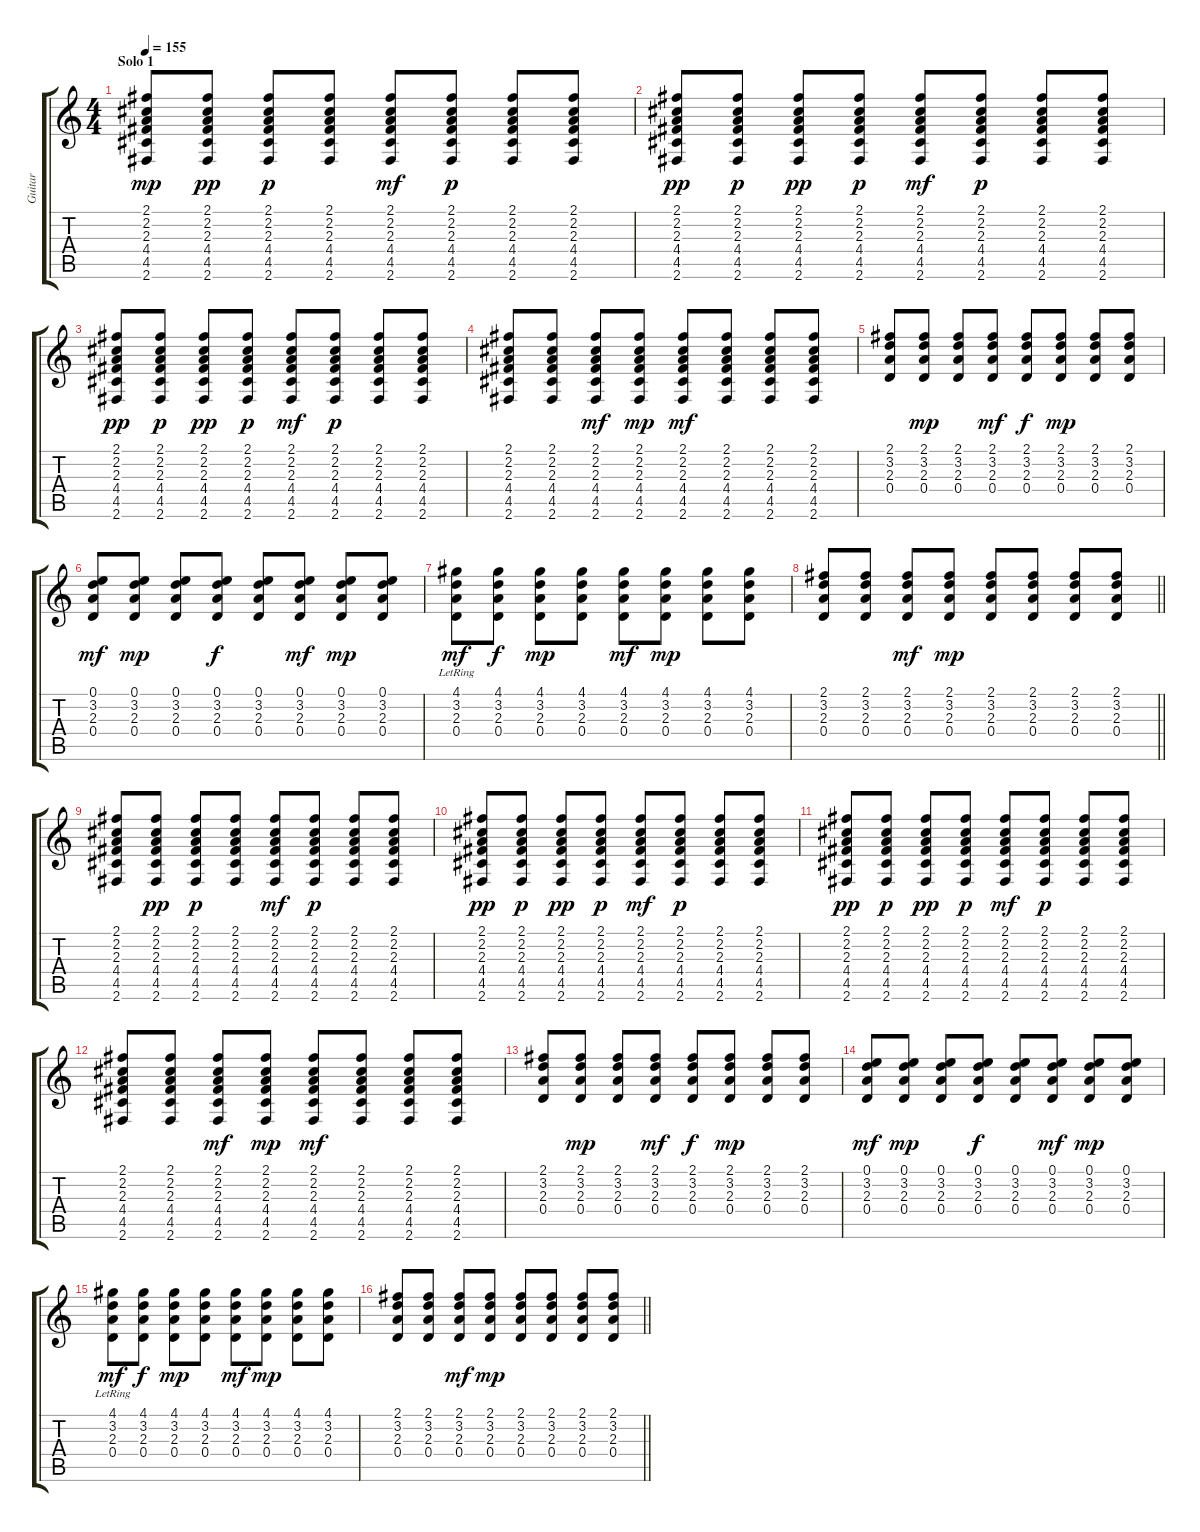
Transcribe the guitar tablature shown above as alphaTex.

\track ("Guitar" "Guitar") {instrument acousticguitarsteel}
\staff {score tabs}
\tuning (E4 B3 G3 D3 A2 E2) {hide}
\ts (4 4)
\section ("" "Solo 1")
\tempo 155
\clef g2
\ks c
(2.1 2.2 2.3 4.4 4.5 2.6).8{dy mp} (2.1 2.2 2.3 4.4 4.5 2.6).8{dy pp} (2.1 2.2 2.3 4.4 4.5 2.6).8{dy p} (2.1 2.2 2.3 4.4 4.5 2.6).8 (2.1 2.2 2.3 4.4 4.5 2.6).8{dy mf} (2.1 2.2 2.3 4.4 4.5 2.6).8{dy p} (2.1 2.2 2.3 4.4 4.5 2.6).8 (2.1 2.2 2.3 4.4 4.5 2.6).8 |
(2.1 2.2 2.3 4.4 4.5 2.6).8{dy pp} (2.1 2.2 2.3 4.4 4.5 2.6).8{dy p} (2.1 2.2 2.3 4.4 4.5 2.6).8{dy pp} (2.1 2.2 2.3 4.4 4.5 2.6).8{dy p} (2.1 2.2 2.3 4.4 4.5 2.6).8{dy mf} (2.1 2.2 2.3 4.4 4.5 2.6).8{dy p} (2.1 2.2 2.3 4.4 4.5 2.6).8 (2.1 2.2 2.3 4.4 4.5 2.6).8 |
(2.1 2.2 2.3 4.4 4.5 2.6).8{dy pp} (2.1 2.2 2.3 4.4 4.5 2.6).8{dy p} (2.1 2.2 2.3 4.4 4.5 2.6).8{dy pp} (2.1 2.2 2.3 4.4 4.5 2.6).8{dy p} (2.1 2.2 2.3 4.4 4.5 2.6).8{dy mf} (2.1 2.2 2.3 4.4 4.5 2.6).8{dy p} (2.1 2.2 2.3 4.4 4.5 2.6).8 (2.1 2.2 2.3 4.4 4.5 2.6).8 |
(2.1 2.2 2.3 4.4 4.5 2.6).8 (2.1 2.2 2.3 4.4 4.5 2.6).8 (2.1 2.2 2.3 4.4 4.5 2.6).8{dy mf} (2.1 2.2 2.3 4.4 4.5 2.6).8{dy mp} (2.1 2.2 2.3 4.4 4.5 2.6).8{dy mf} (2.1 2.2 2.3 4.4 4.5 2.6).8 (2.1 2.2 2.3 4.4 4.5 2.6).8 (2.1 2.2 2.3 4.4 4.5 2.6).8 |
(2.1 3.2 2.3 0.4).8 (2.1 3.2 2.3 0.4).8{dy mp} (2.1 3.2 2.3 0.4).8 (2.1 3.2 2.3 0.4).8{dy mf} (2.1 3.2 2.3 0.4).8{dy f} (2.1 3.2 2.3 0.4).8{dy mp} (2.1 3.2 2.3 0.4).8 (2.1 3.2 2.3 0.4).8 |
(0.1 3.2 2.3 0.4).8{dy mf} (0.1 3.2 2.3 0.4).8{dy mp} (0.1 3.2 2.3 0.4).8 (0.1 3.2 2.3 0.4).8{dy f} (0.1 3.2 2.3 0.4).8 (0.1 3.2 2.3 0.4).8{dy mf} (0.1 3.2 2.3 0.4).8{dy mp} (0.1 3.2 2.3 0.4).8 |
(4.1 3.2{lr} 2.3 0.4).8{dy mf} (4.1 3.2 2.3 0.4).8{dy f} (4.1 3.2 2.3 0.4).8{dy mp} (4.1 3.2 2.3 0.4).8 (4.1 3.2 2.3 0.4).8{dy mf} (4.1 3.2 2.3 0.4).8{dy mp} (4.1 3.2 2.3 0.4).8 (4.1 3.2 2.3 0.4).8 |
\barLineRight lightlight
(2.1 3.2 2.3 0.4).8 (2.1 3.2 2.3 0.4).8 (2.1 3.2 2.3 0.4).8{dy mf} (2.1 3.2 2.3 0.4).8{dy mp} (2.1 3.2 2.3 0.4).8 (2.1 3.2 2.3 0.4).8 (2.1 3.2 2.3 0.4).8 (2.1 3.2 2.3 0.4).8 |
(2.1 2.2 2.3 4.4 4.5 2.6).8 (2.1 2.2 2.3 4.4 4.5 2.6).8{dy pp} (2.1 2.2 2.3 4.4 4.5 2.6).8{dy p} (2.1 2.2 2.3 4.4 4.5 2.6).8 (2.1 2.2 2.3 4.4 4.5 2.6).8{dy mf} (2.1 2.2 2.3 4.4 4.5 2.6).8{dy p} (2.1 2.2 2.3 4.4 4.5 2.6).8 (2.1 2.2 2.3 4.4 4.5 2.6).8 |
(2.1 2.2 2.3 4.4 4.5 2.6).8{dy pp} (2.1 2.2 2.3 4.4 4.5 2.6).8{dy p} (2.1 2.2 2.3 4.4 4.5 2.6).8{dy pp} (2.1 2.2 2.3 4.4 4.5 2.6).8{dy p} (2.1 2.2 2.3 4.4 4.5 2.6).8{dy mf} (2.1 2.2 2.3 4.4 4.5 2.6).8{dy p} (2.1 2.2 2.3 4.4 4.5 2.6).8 (2.1 2.2 2.3 4.4 4.5 2.6).8 |
(2.1 2.2 2.3 4.4 4.5 2.6).8{dy pp} (2.1 2.2 2.3 4.4 4.5 2.6).8{dy p} (2.1 2.2 2.3 4.4 4.5 2.6).8{dy pp} (2.1 2.2 2.3 4.4 4.5 2.6).8{dy p} (2.1 2.2 2.3 4.4 4.5 2.6).8{dy mf} (2.1 2.2 2.3 4.4 4.5 2.6).8{dy p} (2.1 2.2 2.3 4.4 4.5 2.6).8 (2.1 2.2 2.3 4.4 4.5 2.6).8 |
(2.1 2.2 2.3 4.4 4.5 2.6).8 (2.1 2.2 2.3 4.4 4.5 2.6).8 (2.1 2.2 2.3 4.4 4.5 2.6).8{dy mf} (2.1 2.2 2.3 4.4 4.5 2.6).8{dy mp} (2.1 2.2 2.3 4.4 4.5 2.6).8{dy mf} (2.1 2.2 2.3 4.4 4.5 2.6).8 (2.1 2.2 2.3 4.4 4.5 2.6).8 (2.1 2.2 2.3 4.4 4.5 2.6).8 |
(2.1 3.2 2.3 0.4).8 (2.1 3.2 2.3 0.4).8{dy mp} (2.1 3.2 2.3 0.4).8 (2.1 3.2 2.3 0.4).8{dy mf} (2.1 3.2 2.3 0.4).8{dy f} (2.1 3.2 2.3 0.4).8{dy mp} (2.1 3.2 2.3 0.4).8 (2.1 3.2 2.3 0.4).8 |
(0.1 3.2 2.3 0.4).8{dy mf} (0.1 3.2 2.3 0.4).8{dy mp} (0.1 3.2 2.3 0.4).8 (0.1 3.2 2.3 0.4).8{dy f} (0.1 3.2 2.3 0.4).8 (0.1 3.2 2.3 0.4).8{dy mf} (0.1 3.2 2.3 0.4).8{dy mp} (0.1 3.2 2.3 0.4).8 |
(4.1 3.2{lr} 2.3 0.4).8{dy mf} (4.1 3.2 2.3 0.4).8{dy f} (4.1 3.2 2.3 0.4).8{dy mp} (4.1 3.2 2.3 0.4).8 (4.1 3.2 2.3 0.4).8{dy mf} (4.1 3.2 2.3 0.4).8{dy mp} (4.1 3.2 2.3 0.4).8 (4.1 3.2 2.3 0.4).8 |
\barLineRight lightlight
(2.1 3.2 2.3 0.4).8 (2.1 3.2 2.3 0.4).8 (2.1 3.2 2.3 0.4).8{dy mf} (2.1 3.2 2.3 0.4).8{dy mp} (2.1 3.2 2.3 0.4).8 (2.1 3.2 2.3 0.4).8 (2.1 3.2 2.3 0.4).8 (2.1 3.2 2.3 0.4).8
